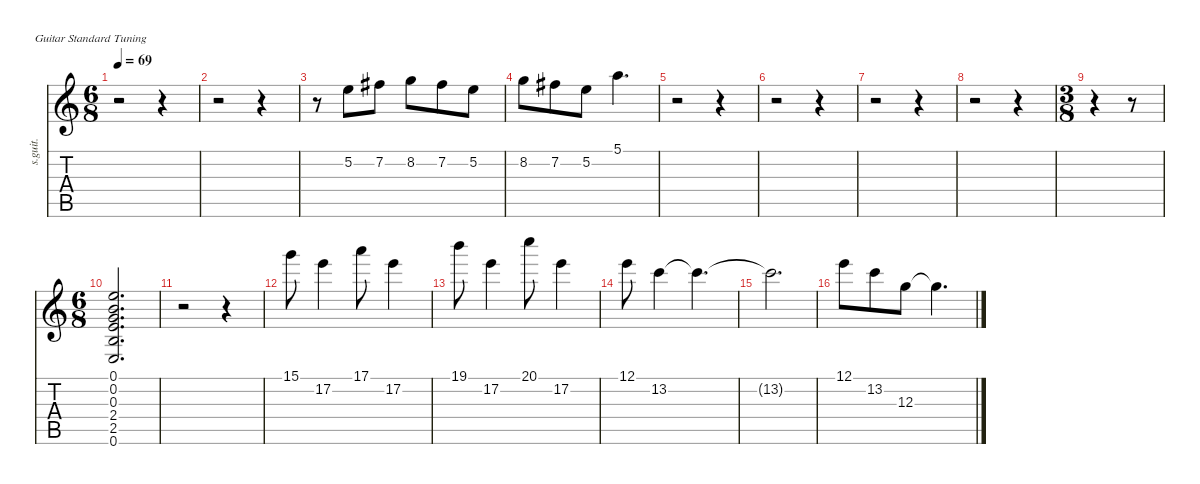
\defaultSystemsLayout 4
\hideDynamics
\bracketExtendMode nobrackets
\track ("Guitar II (clean)" "s.guit.") {instrument acousticguitarsteel}
\staff {score tabs}
\tuning (E4 B3 G3 D3 A2 E2)
\ts (6 8)
\tempo 69
\clef g2
\ks c
r.2{dy f} r.4 |
r.2 r.4 |
r.8 5.2.8 7.2{acc #}.8 8.2.8 7.2{acc #}.8 5.2.8 |
8.2.8 7.2{acc #}.8 5.2.8 5.1.4{d} |
r.2 r.4 |
r.2 r.4 |
r.2 r.4 |
r.2 r.4 |
\ts (3 8)
r.4 r.8 |
\ts (6 8)
(0.1 0.2 0.3 2.4 2.5 0.6).2{d} |
r.2 r.4 |
15.1.8 17.2.4 17.1.8 17.2.4 |
19.1.8 17.2.4 20.1.8 17.2.4 |
12.1.8 13.2.4 13.2{t}.4{d} |
13.2{t}.2{d} |
12.1.8 13.2.8 12.3.8 12.3{t}.4{d}
